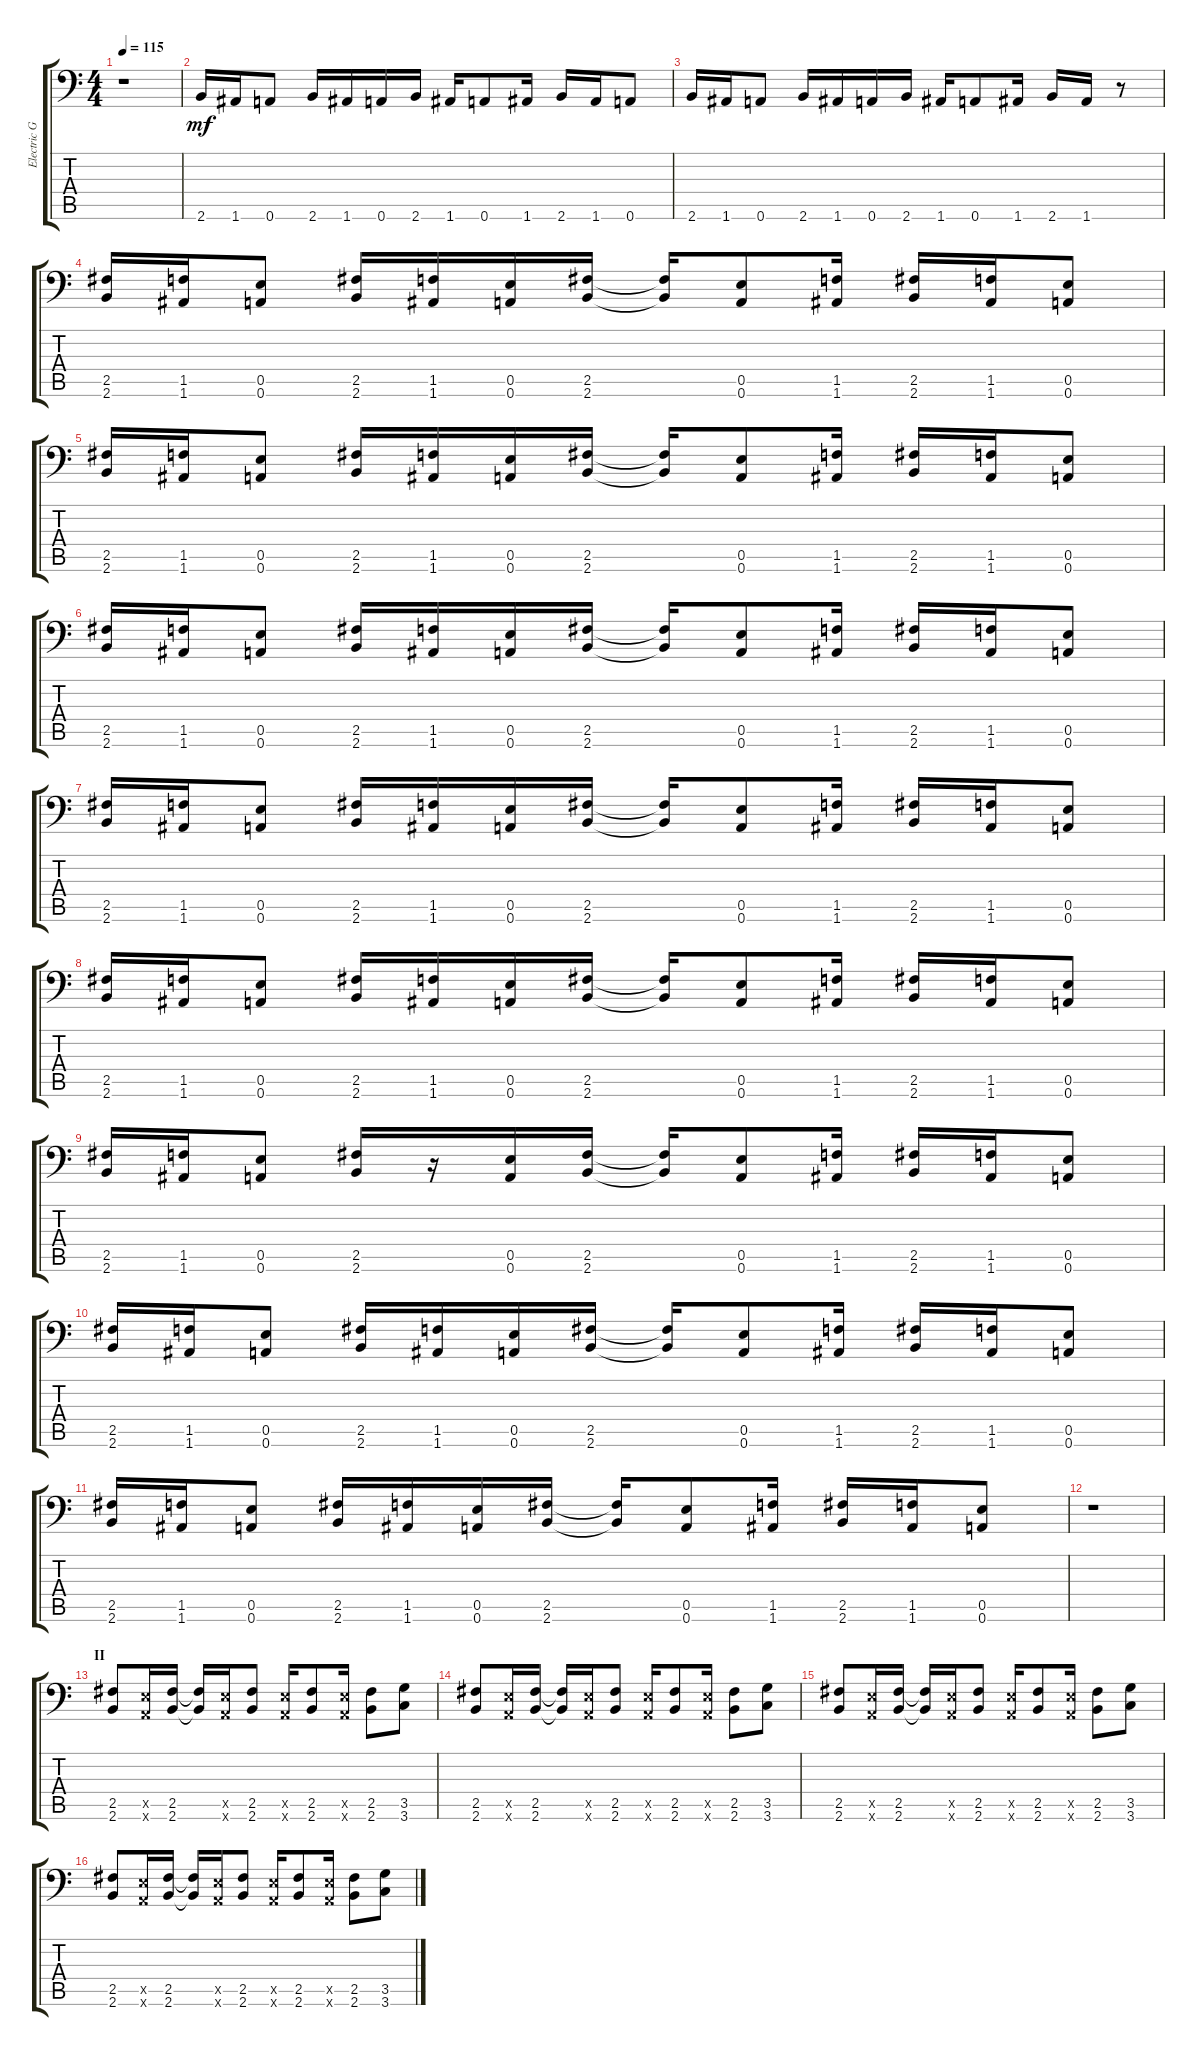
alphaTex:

\track ("Electric Guitar III <葵>" "Electric G") {instrument distortionguitar}
\staff {score tabs}
\tuning (B3 Gb3 D3 A2 E2 A1) {hide}
\ts (4 4)
\tempo 115
\clef f4
\ks c
r.1{dy mf} |
2.6.16 1.6.16 0.6.8 2.6.16 1.6.16 0.6.16 2.6.16 1.6.16 0.6.8 1.6.16 2.6.16 1.6.16 0.6.8 |
2.6.16 1.6.16 0.6.8 2.6.16 1.6.16 0.6.16 2.6.16 1.6.16 0.6.8 1.6.16 2.6.16 1.6.16 r.8 |
\section ("" "")
(2.5 2.6).16 (1.5 1.6).16 (0.5 0.6).8 (2.5 2.6).16 (1.5 1.6).16 (0.5 0.6).16 (2.5 2.6).16 (2.5{t} 2.6{t}).16 (0.5 0.6).8 (1.5 1.6).16 (2.5 2.6).16 (1.5 1.6).16 (0.5 0.6).8 |
(2.5 2.6).16 (1.5 1.6).16 (0.5 0.6).8 (2.5 2.6).16 (1.5 1.6).16 (0.5 0.6).16 (2.5 2.6).16 (2.5{t} 2.6{t}).16 (0.5 0.6).8 (1.5 1.6).16 (2.5 2.6).16 (1.5 1.6).16 (0.5 0.6).8 |
(2.5 2.6).16 (1.5 1.6).16 (0.5 0.6).8 (2.5 2.6).16 (1.5 1.6).16 (0.5 0.6).16 (2.5 2.6).16 (2.5{t} 2.6{t}).16 (0.5 0.6).8 (1.5 1.6).16 (2.5 2.6).16 (1.5 1.6).16 (0.5 0.6).8 |
(2.5 2.6).16 (1.5 1.6).16 (0.5 0.6).8 (2.5 2.6).16 (1.5 1.6).16 (0.5 0.6).16 (2.5 2.6).16 (2.5{t} 2.6{t}).16 (0.5 0.6).8 (1.5 1.6).16 (2.5 2.6).16 (1.5 1.6).16 (0.5 0.6).8 |
(2.5 2.6).16 (1.5 1.6).16 (0.5 0.6).8 (2.5 2.6).16 (1.5 1.6).16 (0.5 0.6).16 (2.5 2.6).16 (2.5{t} 2.6{t}).16 (0.5 0.6).8 (1.5 1.6).16 (2.5 2.6).16 (1.5 1.6).16 (0.5 0.6).8 |
(2.5 2.6).16 (1.5 1.6).16 (0.5 0.6).8 (2.5 2.6).16 r.16 (0.5 0.6).16 (2.5 2.6).16 (2.5{t} 2.6{t}).16 (0.5 0.6).8 (1.5 1.6).16 (2.5 2.6).16 (1.5 1.6).16 (0.5 0.6).8 |
(2.5 2.6).16 (1.5 1.6).16 (0.5 0.6).8 (2.5 2.6).16 (1.5 1.6).16 (0.5 0.6).16 (2.5 2.6).16 (2.5{t} 2.6{t}).16 (0.5 0.6).8 (1.5 1.6).16 (2.5 2.6).16 (1.5 1.6).16 (0.5 0.6).8 |
(2.5 2.6).16 (1.5 1.6).16 (0.5 0.6).8 (2.5 2.6).16 (1.5 1.6).16 (0.5 0.6).16 (2.5 2.6).16 (2.5{t} 2.6{t}).16 (0.5 0.6).8 (1.5 1.6).16 (2.5 2.6).16 (1.5 1.6).16 (0.5 0.6).8 |
r.1 |
\section ("" "II")
(2.5 2.6).8 (0.5{x} 0.6{x}).16 (2.5 2.6).16 (2.5{t} 2.6{t}).16 (0.5{x} 0.6{x}).16 (2.5 2.6).8 (0.5{x} 0.6{x}).16 (2.5 2.6).8 (0.5{x} 0.6{x}).16 (2.5 2.6).8 (3.5 3.6).8 |
(2.5 2.6).8 (0.5{x} 0.6{x}).16 (2.5 2.6).16 (2.5{t} 2.6{t}).16 (0.5{x} 0.6{x}).16 (2.5 2.6).8 (0.5{x} 0.6{x}).16 (2.5 2.6).8 (0.5{x} 0.6{x}).16 (2.5 2.6).8 (3.5 3.6).8 |
(2.5 2.6).8 (0.5{x} 0.6{x}).16 (2.5 2.6).16 (2.5{t} 2.6{t}).16 (0.5{x} 0.6{x}).16 (2.5 2.6).8 (0.5{x} 0.6{x}).16 (2.5 2.6).8 (0.5{x} 0.6{x}).16 (2.5 2.6).8 (3.5 3.6).8 |
(2.5 2.6).8 (0.5{x} 0.6{x}).16 (2.5 2.6).16 (2.5{t} 2.6{t}).16 (0.5{x} 0.6{x}).16 (2.5 2.6).8 (0.5{x} 0.6{x}).16 (2.5 2.6).8 (0.5{x} 0.6{x}).16 (2.5 2.6).8 (3.5 3.6).8
